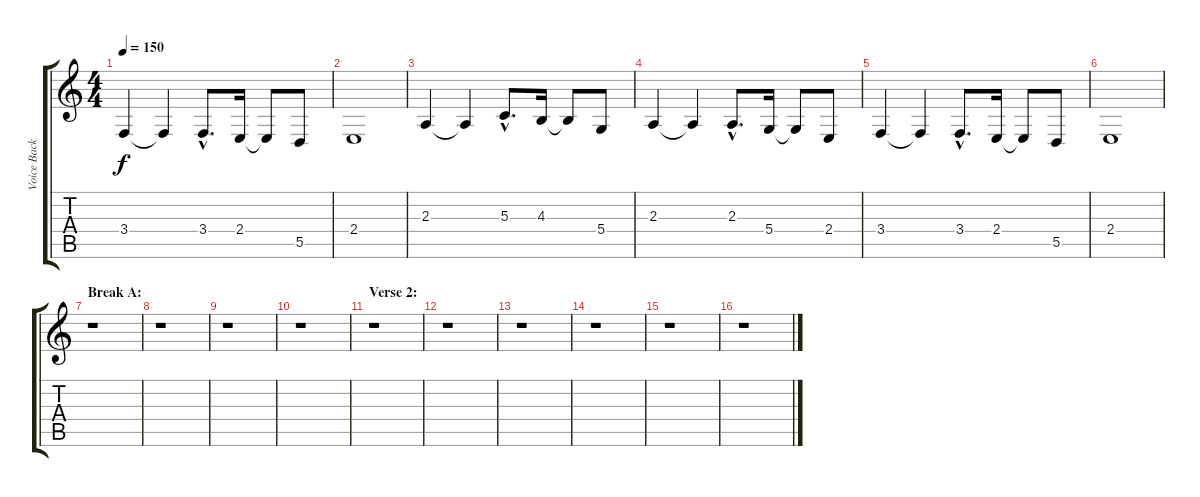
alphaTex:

\track ("Voice Backing" "Voice Back") {instrument choiraahs}
\staff {score tabs}
\tuning (E4 B3 G3 D3 A2 E2) {hide}
\ts (4 4)
\tempo 150
\clef g2
\ks c
3.4.4{dy f} 3.4{t}.4 3.4{hac}.8{d} 2.4.16 2.4{t}.8 5.5.8 |
2.4.1 |
2.3.4 2.3{t}.4 5.3{hac}.8{d} 4.3.16 4.3{t}.8 5.4.8 |
2.3.4 2.3{t}.4 2.3{hac}.8{d} 5.4.16 5.4{t}.8 2.4.8 |
3.4.4 3.4{t}.4 3.4{hac}.8{d} 2.4.16 2.4{t}.8 5.5.8 |
2.4.1 |
\section ("" "Break A:")
r.1 |
r.1 |
r.1 |
r.1 |
\section ("" "Verse 2:")
r.1 |
r.1 |
r.1 |
r.1 |
r.1 |
r.1
